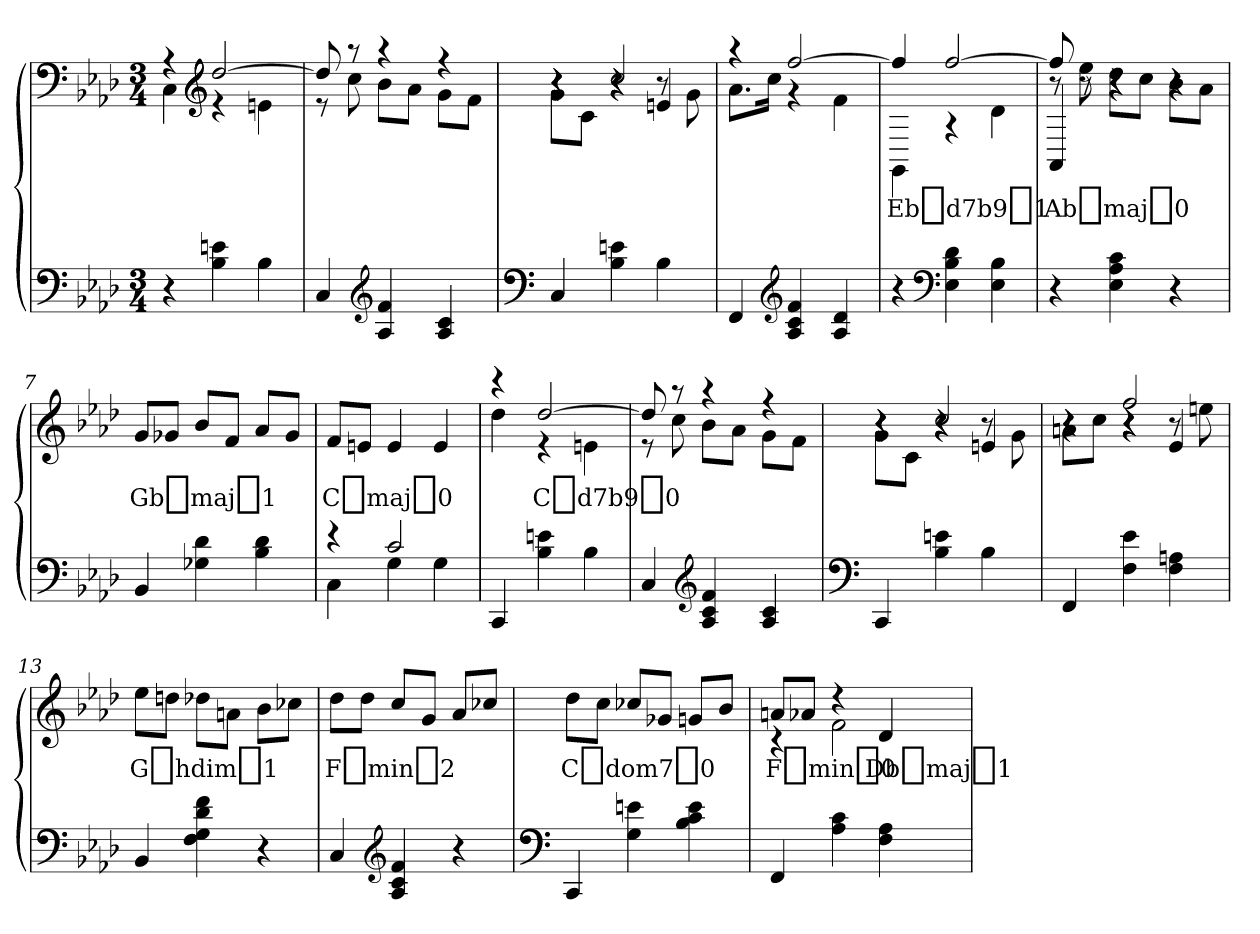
**kern	**kern	**text	**dynam
*part1	*part1	*part1	*part1
*staff2	*staff1	*staff1	*staff1/2
*clefF4	*clefF4	*	*
*k[b-e-a-d-]	*k[b-e-a-d-]	*	*
*M3/4	*M3/4	*	*
=1	=1	=1	=1
*	*^	*	*
!	!	!	!	!LO:DY:a
4r	4r	4C\	.	M.M. = 100
*	*clefG2	*	*	*
4B-\ 4en\	[2dd-/	4r	.	.
4B-\	.	4en\	.	.
=2	=2	=2	=2	=2
4C/	8dd-/]	8r	.	.
.	8r	8cc\	.	.
*clefG2	*	*	*	*
4A-/ 4f/	4r	8b-\L	.	.
.	.	8a-\J	.	.
4A-/ 4c/	4r	8g\L	.	.
.	.	8f\J	.	.
*	*v	*v	*	*
=3	=3	=3	=3
*clefF4	*	*	*
*^	*^	*	*
*	*	*	*^	*	*
2.ryy	4C/	4r	8g\L	4r	.	.
.	.	.	8c\J	.	.	.
.	4B-\ 4en\	2cc/	4r	4r	.	.
.	4B-\	.	8r	4en/	.	.
.	.	.	8g\	.	.	.
*v	*v	*	*	*	*	*
*	*	*v	*v	*	*
=4	=4	=4	=4	=4
4FF/	4r	8.a-\L	.	.
.	.	16cc\Jk	.	.
*clefG2	*	*	*	*
4A-/ 4c/ 4f/	[2ff/	4r	.	.
4A-/ 4d-/	.	4f\	.	.
=5	=5	=5	=5	=5
4r	4ff/]	4GG\	Eb_d7b9_1	.
*clefF4	*	*	*	*
4E-\ 4B-\ 4d-\	[2ff/	4r	.	.
4E-\ 4B-\	.	4d-\	.	.
=6	=6	=6	=6	=6
*	*	*^	*	*
4r	8ff/]	8r	4AA-/	Ab_maj_0	.
.	8r	8ee-\	.	.	.
4E-\ 4A-\ 4c\	4r	8dd-\L	4r	.	.
.	.	8cc\J	.	.	.
4r	4r	8b-\L	4r	.	.
.	.	8a-\J	.	.	.
*	*v	*v	*v	*	*
=7	=7	=7	=7
4BB-/	8g/L	Gb_maj_1	.
.	8g-X/J	.	.
4G-X\ 4d-\	8b-/L	.	.
.	8f/J	.	.
4B-\ 4d-\	8a-/L	.	.
.	8g-/J	.	.
=8	=8	=8	=8
*^	*	*	*
4r	4C\	8f/L	C_maj_0	.
.	.	8en/J	.	.
2c/	4G\	4e/	.	.
.	4G\	4e/	.	.
*v	*v	*	*	*
=9	=9	=9	=9
*	*^	*	*
4CC/	4r	4dd-\	.	.
4B-\ 4en\	[2dd-/	4r	C_d7b9_0	.
4B-\	.	4en\	.	.
=10	=10	=10	=10	=10
4C/	8dd-/]	8r	.	.
.	8r	8cc\	.	.
*clefG2	*	*	*	*
4A-/ 4c/ 4f/	4r	8b-\L	.	.
.	.	8a-\J	.	.
4A-/ 4c/	4r	8g\L	.	.
.	.	8f\J	.	.
*	*v	*v	*	*
=11	=11	=11	=11
*clefF4	*	*	*
*^	*^	*	*
*	*	*	*^	*	*
2.ryy	4CC/	4r	8g\L	4r	.	.
.	.	.	8c\J	.	.	.
.	4B-\ 4en\	2cc/	4r	4r	.	.
.	4B-\	.	8r	4en/	.	.
.	.	.	8g\	.	.	.
*v	*v	*	*	*	*	*
=12	=12	=12	=12	=12	=12
4FF/	4r	8an\L	4r	.	.
.	.	8cc\J	.	.	.
4F\ 4e-\	2ff/	4r	4r	.	.
4F\ 4An\	.	8r	4e-/	.	.
.	.	8een\	.	.	.
*	*v	*v	*v	*	*
=13	=13	=13	=13
4BB-/	8ee-\L	G_hdim_1	.
.	8ddn\J	.	.
4F\ 4G\ 4d-\ 4f\	8dd-X\L	.	.
.	8an\J	.	.
4r	8b-\L	.	.
.	8cc-X\J	.	.
=14	=14	=14	=14
4C/	8dd-\L	F_min_2	.
.	8dd-\J	.	.
*clefG2	*	*	*
4A-/ 4c/ 4f/	8cc/L	.	.
.	8g/J	.	.
4r	8a-/L	.	.
.	8cc-X/J	.	.
=15	=15	=15	=15
*clefF4	*	*	*
*^	*	*	*
2.ryy	4CC/	8dd-\L	C_dom7_0	.
.	.	8cc\J	.	.
.	4G\ 4en\	8cc-X/L	.	.
.	.	8g-X/J	.	.
.	4B-\ 4c\ 4e\	8gn/L	.	.
.	.	8b-/J	.	.
*v	*v	*	*	*
=16	=16	=16	=16
*	*^	*	*
4FF/	8an/L	4r	F_min_0	.
.	8a-X/J	.	.	.
4A-\ 4c\	4r	2f\	.	.
4F\ 4A-\	4d-/	.	Db_maj_1	.
*	*v	*v	*	*
=	=	=	=
*-	*-	*-	*-
